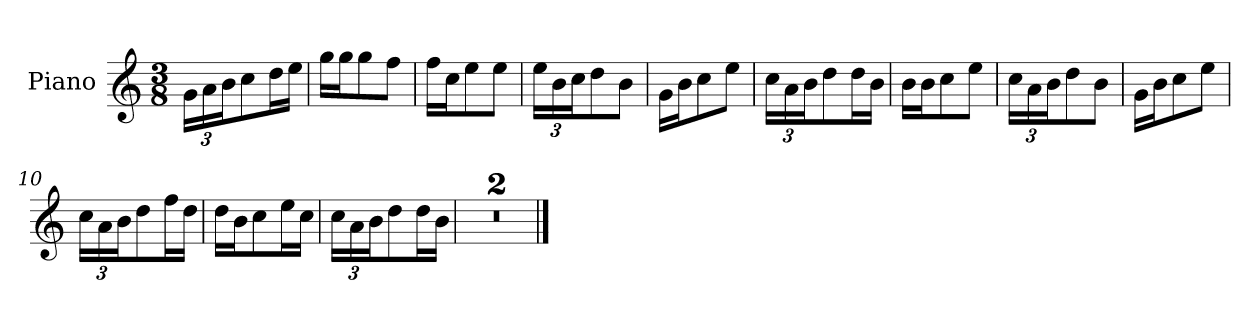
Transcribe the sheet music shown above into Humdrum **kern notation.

**kern
*part1
*staff1
*I"Piano
*I'P-no
*clefG2
*k[]
*M3/8
*Xbrackettup
=1
24g\LL
24a\
24b\J
8cc\
16dd\L
16ee\JJ
=2
16gg\LL
16gg\J
8gg\
8ff\J
=3
16ff\LL
16cc\J
8ee\
8ee\J
=4
24ee\LL
24b\
24cc\J
8dd\
8b\J
=5
16g\LL
16b\J
8cc\
8ee\J
=6
24cc\LL
24a\
24b\J
8dd\
16dd\L
16b\JJ
=7
16b\LL
16b\J
8cc\
8ee\J
=8
24cc\LL
24a\
24b\J
8dd\
8b\J
=9
16g\LL
16b\J
8cc\
8ee\J
=10
24cc\LL
24a\
24b\J
8dd\
16ff\L
16dd\JJ
=11
16dd\LL
16b\J
8cc\
16ee\L
16cc\JJ
=12
24cc\LL
24a\
24b\J
8dd\
16dd\L
16b\JJ
=13
4.r
=14
4.r
==
*-
